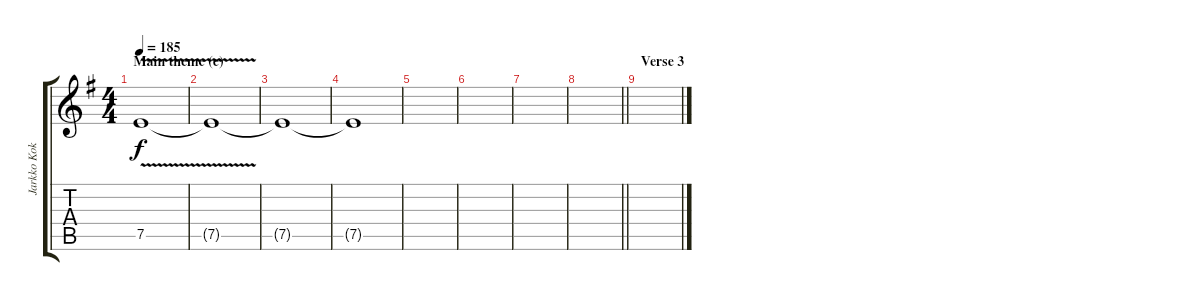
\track ("Jarkko Kokko (lead guitar) " "Jarkko Kok") {instrument overdrivenguitar}
\staff {score tabs}
\tuning (E4 B3 G3 D3 A2 E2) {hide}
\ts (4 4)
\section ("" "Main theme (e)")
\tempo 185
\clef g2
\ks eminor
7.5{v}.1{dy f volume 8} |
7.5{t}.1 |
7.5{t}.1 |
7.5{t}.1 |
|
|
|
\barLineRight lightlight
|
\section ("" "Verse 3")
